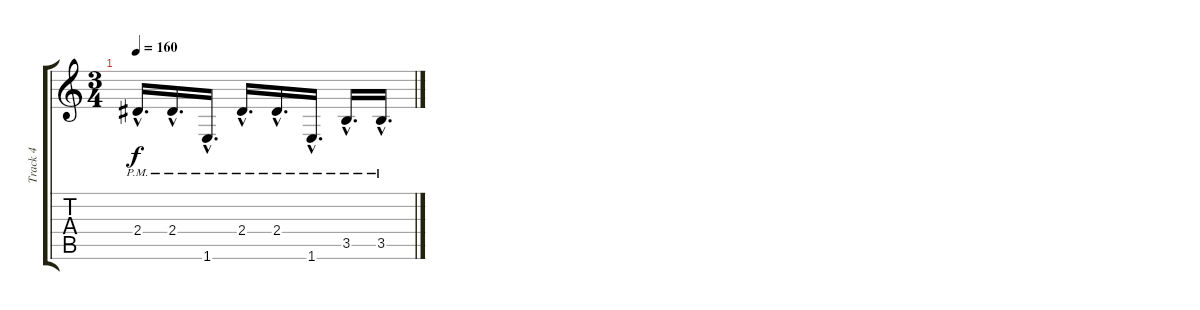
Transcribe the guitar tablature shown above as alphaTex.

\track ("Track 4" "Track 4") {instrument electricguitarmuted}
\staff {score tabs}
\tuning (Eb4 Bb3 Gb3 Db3 Ab2 Eb2) {hide}
\ts (3 4)
\tempo 160
\clef g2
\ks c
2.4{hac pm}.16{d dy f} 2.4{hac pm}.16{d} 1.6{hac pm}.16{d} 2.4{hac pm}.16{d} 2.4{hac pm}.16{d} 1.6{hac pm}.16{d} 3.5{hac pm}.16{d} 3.5{hac pm}.16{d}
